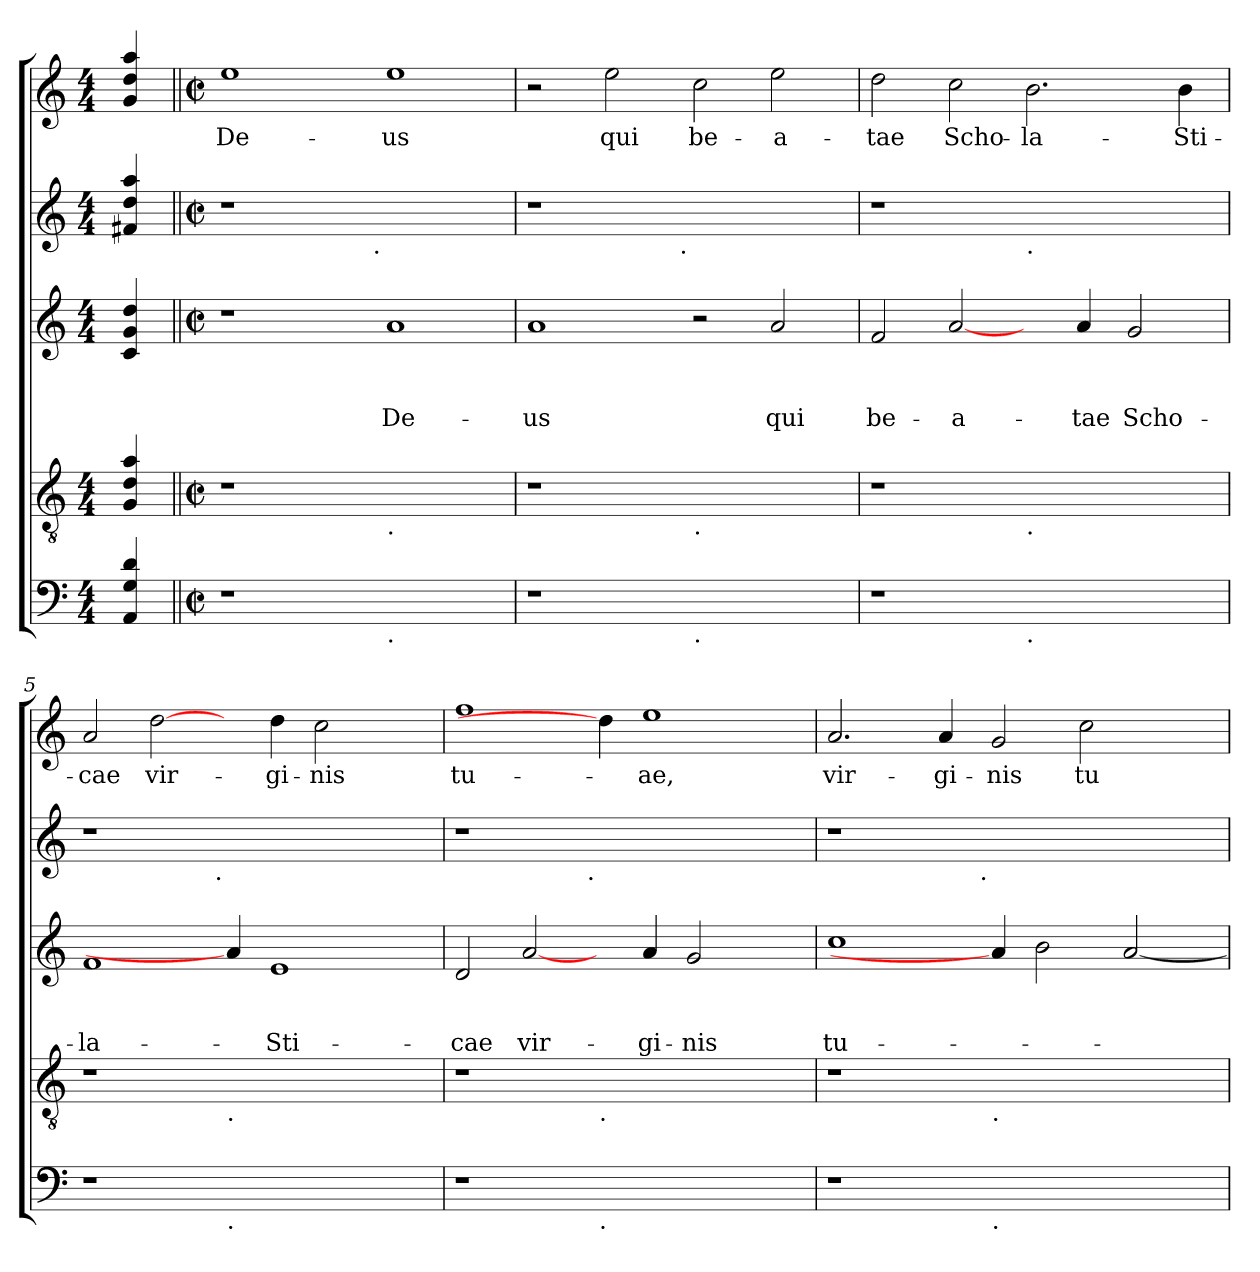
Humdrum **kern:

**kern	**kern	**kern	**text	**text	**text	**kern	**kern	**text
*part5	*part4	*part3	*part3	*part3	*part3	*part2	*part1	*part1
*staff5	*staff4	*staff3	*staff3	*staff3	*staff3	*staff2	*staff1	*staff1
*clefF4	*clefGv2	*clefG2	*	*	*	*clefG2	*clefG2	*
*k[]	*k[]	*k[]	*	*	*	*k[]	*k[]	*
*C:	*C:	*C:	*	*	*	*C:	*C:	*
*M4/4	*M4/4	*M4/4	*	*	*	*M4/4	*M4/4	*
=1	=1	=1	=1	=1	=1	=1	=1	=1
4AA/ 4G/ 4d/	4G/ 4d/ 4a/	4c/ 4g/ 4dd/	.	.	.	4f#X/ 4dd/ 4aa/	4g/ 4dd/ 4aa/	.
=2||	=2||	=2||	=2||	=2||	=2||	=2||	=2||	=2||
*M2/2	*M2/2	*M2/2	*	*	*	*M2/2	*M2/2	*
*met(c|)	*met(c|)	*met(c|)	*	*	*	*met(c|)	*met(c|)	*
!	!	!	!	!	!	!	!	!LO:LY:b
*	*	*	*	*	*	*^	*	*
1r	1r	1r	.	.	.	1r	2ryy	1ee	De-
.	.	.	.	.	.	.	4...ryy	.	.
!	!	!	!	!	!	!	!LO:TX:b:t=.	!	!
.	.	.	.	.	.	.	1ryy	.	.
!	!LO:TX:b:t=.	!	!	!	!	!	!	!	!
!LO:TX:b:t=.	!	!	!	!	!	!	!	!	!
!	!	!	!	!	!LO:LY:b	!	!	!	!LO:LY:b
1ryy	1ryy	1a	.	.	De-	1ryy	.	1ee	-us
.	.	.	.	.	.	.	32ryy	.	.
=3	=3	=3	=3	=3	=3	=3	=3	=3	=3
!	!	!	!	!	!LO:LY:b	!	!	!	!
1r	1r	1a	.	.	-us	1r	2ryy	2r	.
!	!	!	!	!	!	!	!	!	!LO:LY:b
.	.	.	.	.	.	.	4...ryy	2ee\	qui
!	!	!	!	!	!	!	!LO:TX:b:t=.	!	!
.	.	.	.	.	.	.	1ryy	.	.
!	!LO:TX:b:t=.	!	!	!	!	!	!	!	!
!LO:TX:b:t=.	!	!	!	!	!	!	!	!	!
!	!	!	!	!	!	!	!	!	!LO:LY:b
1ryy	1ryy	2r	.	.	.	1ryy	.	2cc\	be-
!	!	!	!	!	!LO:LY:b	!	!	!	!LO:LY:b
.	.	2a/	.	.	qui	.	.	2ee\	-a-
.	.	.	.	.	.	.	32ryy	.	.
=4	=4	=4	=4	=4	=4	=4	=4	=4	=4
!	!	!	!	!	!LO:LY:b	!	!	!	!LO:LY:b
*	*	*	*	*	*	*v	*v	*	*
1r	1r	2f/	.	.	be-	1r	2dd\	-tae
!	!	!	!	!	!LO:LY:b	!	!	!LO:LY:b
.	.	[2a/	.	.	-a-	.	2cc\	Scho-
!	!	!	!	!	!	!LO:TX:b:t=.	!	!
!	!LO:TX:b:t=.	!	!	!	!	!	!	!
!LO:TX:b:t=.	!	!	!	!	!	!	!	!
!	!	!	!	!	!	!	!	!LO:LY:b:rj
1ryy	1ryy	4ryy	.	.	.	1ryy	2.b\	-la-
!	!	!	!	!	!LO:LY:b	!	!	!
.	.	4a/	.	.	-tae	.	.	.
!	!	!	!	!	!LO:LY:b	!	!	!
.	.	2g/	.	.	Scho-	.	.	.
!	!	!	!	!	!	!	!	!LO:LY:b
.	.	.	.	.	.	.	4b\	-Sti-
=5	=5	=5	=5	=5	=5	=5	=5	=5
!	!	!	!	!	!LO:LY:b	!	!	!LO:LY:b:rj
*	*	*	*	*	*	*^	*	*
1r	1r	1f	.	.	-la-	1r	2ryy	2a/	-cae
!	!	!	!	!	!	!	!	!	!LO:LY:b
.	.	.	.	.	.	.	4...ryy	[2dd\	vir-
!	!	!	!	!	!	!	!LO:TX:b:t=.	!	!
.	.	.	.	.	.	.	1ryy	.	.
!	!LO:TX:b:t=.	!	!	!	!	!	!	!	!
!LO:TX:b:t=.	!	!	!	!	!	!	!	!	!
1ryy	1ryy	4a/]	.	.	.	1ryy	.	4ryy	.
!	!	!	!	!	!LO:LY:b	!	!	!	!LO:LY:b
.	.	1e	.	.	-Sti-	.	.	4dd\	-gi-
!	!	!	!	!	!	!	!	!	!LO:LY:b
.	.	.	.	.	.	.	.	2cc\	-nis
.	.	.	.	.	.	.	4ryy	.	.
4ryy	4ryy	.	.	.	.	4ryy	.	4ryy	.
.	.	.	.	.	.	.	32ryy	.	.
=6	=6	=6	=6	=6	=6	=6	=6	=6	=6
!	!	!	!	!	!LO:LY:b	!	!	!	!LO:LY:b
1r	1r	2d/	.	.	-cae	1r	2ryy	1ff	tu-
!	!	!	!	!	!LO:LY:b	!	!	!	!
.	.	[2a/	.	.	vir-	.	4...ryy	.	.
!	!	!	!	!	!	!	!LO:TX:b:t=.	!	!
.	.	.	.	.	.	.	1ryy	.	.
!	!LO:TX:b:t=.	!	!	!	!	!	!	!	!
!LO:TX:b:t=.	!	!	!	!	!	!	!	!	!
1ryy	1ryy	4ryy	.	.	.	1ryy	.	4dd\]	.
!	!	!	!	!	!LO:LY:b	!	!	!	!LO:LY:b
.	.	4a/	.	.	-gi-	.	.	1ee	-ae,
!	!	!	!	!	!LO:LY:b	!	!	!	!
.	.	2g/	.	.	-nis	.	.	.	.
.	.	.	.	.	.	.	4ryy	.	.
4ryy	4ryy	4ryy	.	.	.	4ryy	.	.	.
.	.	.	.	.	.	.	32ryy	.	.
=7	=7	=7	=7	=7	=7	=7	=7	=7	=7
!	!	!	!	!	!LO:LY:b	!	!	!	!LO:LY:b
1r	1r	1cc	.	.	tu-	1r	2ryy	2.a/	vir-
.	.	.	.	.	.	.	4...ryy	.	.
!	!	!	!	!	!	!	!	!	!LO:LY:b
.	.	.	.	.	.	.	.	4a/	-gi-
!	!	!	!	!	!	!	!LO:TX:b:t=.	!	!
.	.	.	.	.	.	.	1ryy	.	.
!	!LO:TX:b:t=.	!	!	!	!	!	!	!	!
!LO:TX:b:t=.	!	!	!	!	!	!	!	!	!
!	!	!	!	!	!	!	!	!	!LO:LY:b
1ryy	1ryy	4a/]	.	.	.	1ryy	.	2g/	-nis
.	.	2b\	.	.	.	.	.	.	.
!	!	!	!	!	!	!	!	!	!LO:LY:b
.	.	.	.	.	.	.	.	2cc\	tu-
.	.	[<2a/	.	.	.	.	.	.	.
.	.	.	.	.	.	.	4ryy	.	.
4ryy	4ryy	.	.	.	.	4ryy	.	4ryy	.
.	.	.	.	.	.	.	32ryy	.	.
*	*	*	*	*	*	*v	*v	*	*
=	=	=	=	=	=	=	=	=
*-	*-	*-	*-	*-	*-	*-	*-	*-
